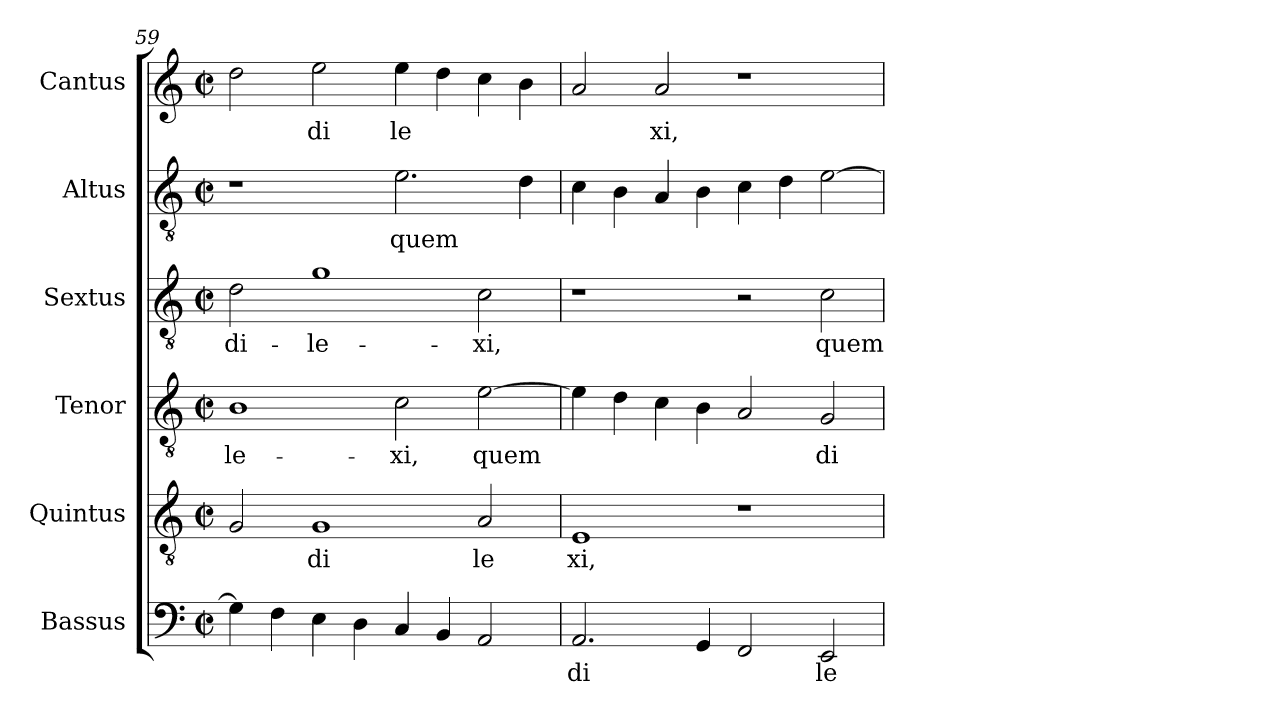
**kern	**text	**kern	**text	**kern	**text	**kern	**text	**kern	**text	**kern	**text
*part6	*part6	*part5	*part5	*part4	*part4	*part3	*part3	*part2	*part2	*part1	*part1
*staff6	*staff6	*staff5	*staff5	*staff4	*staff4	*staff3	*staff3	*staff2	*staff2	*staff1	*staff1
*I"Bassus	*	*I"Quintus	*	*I"Tenor	*	*I"Sextus	*	*I"Altus	*	*I"Cantus	*
*clefF4	*	*clefGv2	*	*clefGv2	*	*clefGv2	*	*clefGv2	*	*clefG2	*
*k[]	*	*k[]	*	*k[]	*	*k[]	*	*k[]	*	*k[]	*
*C:	*	*C:	*	*C:	*	*C:	*	*C:	*	*C:	*
*M2/2	*	*M2/2	*	*M2/2	*	*M2/2	*	*M2/2	*	*M2/2	*
*met(c|)	*	*met(c|)	*	*met(c|)	*	*met(c|)	*	*met(c|)	*	*met(c|)	*
=59	=59	=59	=59	=59	=59	=59	=59	=59	=59	=59	=59
!	!LO:LY:b:cj	!	!LO:LY:b:cj	!	!LO:LY:b:cj	!	!LO:LY:b:cj	!	!	!	!LO:LY:b:cj
4G\]	.	2G/	.	1B	-le-	2d\	di-	1r	.	2dd\	.
!	!LO:LY:b:cj	!	!	!	!	!	!	!	!	!	!
4F\	.	.	.	.	.	.	.	.	.	.	.
!	!LO:LY:b:cj	!	!LO:LY:b:cj	!	!	!	!LO:LY:b:cj	!	!	!	!LO:LY:b:cj
4E\	.	1G	di	.	.	1g	-le-	.	.	2ee\	di
!	!LO:LY:b:cj	!	!	!	!	!	!	!	!	!	!
4D\	.	.	.	.	.	.	.	.	.	.	.
!	!LO:LY:b:cj	!	!	!	!LO:LY:b:cj	!	!	!	!LO:LY:b:cj	!	!LO:LY:b:cj
4C/	.	.	.	2c\	-xi,	.	.	2.e\	quem	4ee\	le
!	!LO:LY:b:cj	!	!	!	!	!	!	!	!	!	!LO:LY:b:cj
4BB/	.	.	.	.	.	.	.	.	.	4dd\	.
!	!LO:LY:b:cj	!	!LO:LY:b:cj	!	!LO:LY:b:cj	!	!LO:LY:b:cj	!	!	!	!LO:LY:b:cj
2AA/	.	2A/	le	[<2e\	quem	2c\	-xi,	.	.	4cc\	.
!	!	!	!	!	!	!	!	!	!LO:LY:b:cj	!	!LO:LY:b:cj
.	.	.	.	.	.	.	.	4d\	.	4b\	.
!!LO:PB:g=z
=60	=60	=60	=60	=60	=60	=60	=60	=60	=60	=60	=60
!	!LO:LY:b:cj	!	!LO:LY:b:cj	!	!LO:LY:b:cj	!	!	!	!LO:LY:b:cj	!	!LO:LY:b:cj
2.AA/	di	1E	xi,	4e\]	.	1r	.	4c\	.	2a/	.
!	!	!	!	!	!LO:LY:b:cj	!	!	!	!LO:LY:b:cj	!	!
.	.	.	.	4d\	.	.	.	4B\	.	.	.
!	!	!	!	!	!LO:LY:b:cj	!	!	!	!LO:LY:b:cj	!	!LO:LY:b:cj
.	.	.	.	4c\	.	.	.	4A/	.	2a/	xi,
!	!LO:LY:b:cj	!	!	!	!LO:LY:b:cj	!	!	!	!LO:LY:b:cj	!	!
4GG/	.	.	.	4B\	.	.	.	4B\	.	.	.
!	!LO:LY:b:cj	!	!	!	!LO:LY:b:cj	!	!	!	!LO:LY:b:cj	!	!
2FF/	.	1r	.	2A/	.	2r	.	4c\	.	1r	.
!	!	!	!	!	!	!	!	!	!LO:LY:b:cj	!	!
.	.	.	.	.	.	.	.	4d\	.	.	.
!	!LO:LY:b:cj	!	!	!	!LO:LY:b:cj	!	!LO:LY:b:cj	!	!LO:LY:b:cj	!	!
2EE/	le	.	.	2G/	di-	2c\	quem	[>2e\	.	.	.
=	=	=	=	=	=	=	=	=	=	=	=
*-	*-	*-	*-	*-	*-	*-	*-	*-	*-	*-	*-
